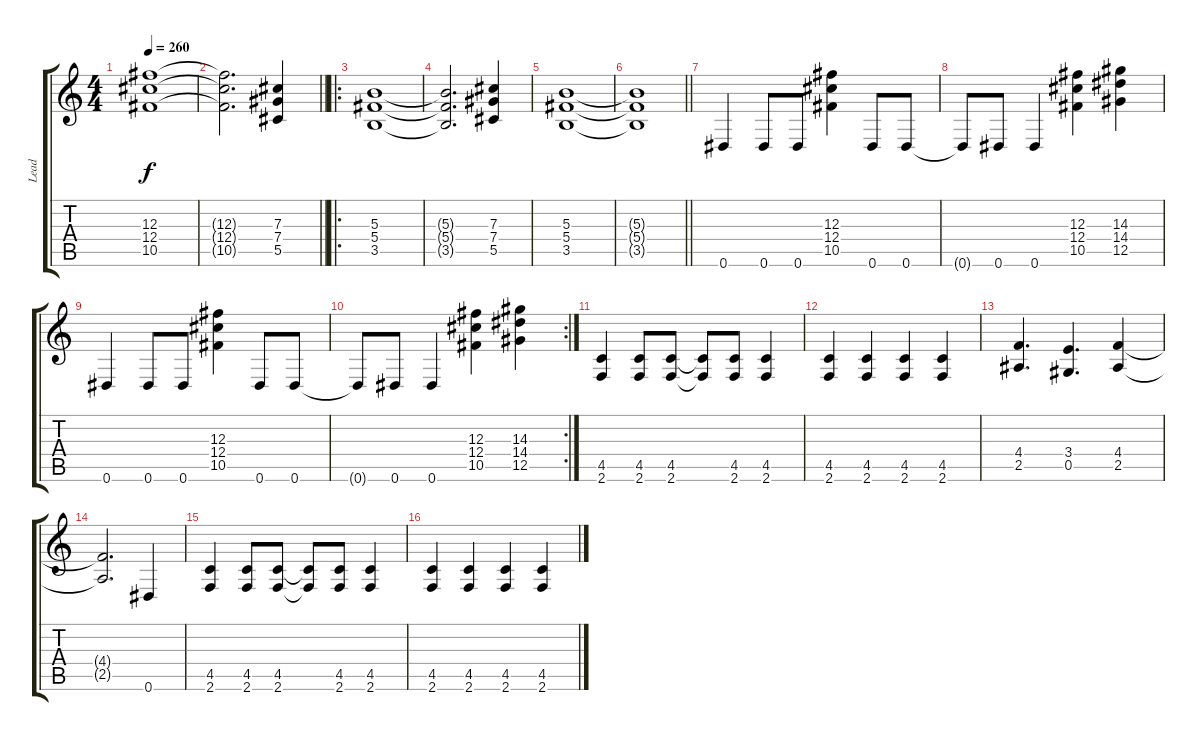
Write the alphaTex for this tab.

\track ("Lead" "Lead") {instrument distortionguitar}
\staff {score tabs}
\tuning (Eb4 Bb3 Gb3 Db3 Ab2 Eb2) {hide}
\ts (4 4)
\tempo 260
\clef g2
\ks c
(12.3 12.4 10.5).1{dy f} |
\barLineRight lightlight
(12.3{t} 12.4{t} 10.5{t}).2{d} (7.3 7.4 5.5).4 |
\ro
(5.3 5.4 3.5).1 |
(5.3{t} 5.4{t} 3.5{t}).2{d} (7.3 7.4 5.5).4 |
(5.3 5.4 3.5).1 |
\barLineRight lightlight
(5.3{t} 5.4{t} 3.5{t}).1 |
0.6.4 0.6.8 0.6.8 (12.3 12.4 10.5).4 0.6.8 0.6.8 |
0.6{t}.8 0.6.8 0.6.4 (12.3 12.4 10.5).4 (14.3 14.4 12.5).4 |
0.6.4 0.6.8 0.6.8 (12.3 12.4 10.5).4 0.6.8 0.6.8 |
\rc 2
0.6{t}.8 0.6.8 0.6.4 (12.3 12.4 10.5).4 (14.3 14.4 12.5).4 |
(4.5 2.6).4 (4.5 2.6).8 (4.5 2.6).8 (4.5{t} 2.6{t}).8 (4.5 2.6).8 (4.5 2.6).4 |
(4.5 2.6).4 (4.5 2.6).4 (4.5 2.6).4 (4.5 2.6).4 |
(4.4 2.5).4{d} (3.4 0.5).4{d} (4.4 2.5).4 |
(4.4{t} 2.5{t}).2{d} 0.6.4 |
(4.5 2.6).4 (4.5 2.6).8 (4.5 2.6).8 (4.5{t} 2.6{t}).8 (4.5 2.6).8 (4.5 2.6).4 |
(4.5 2.6).4 (4.5 2.6).4 (4.5 2.6).4 (4.5 2.6).4
